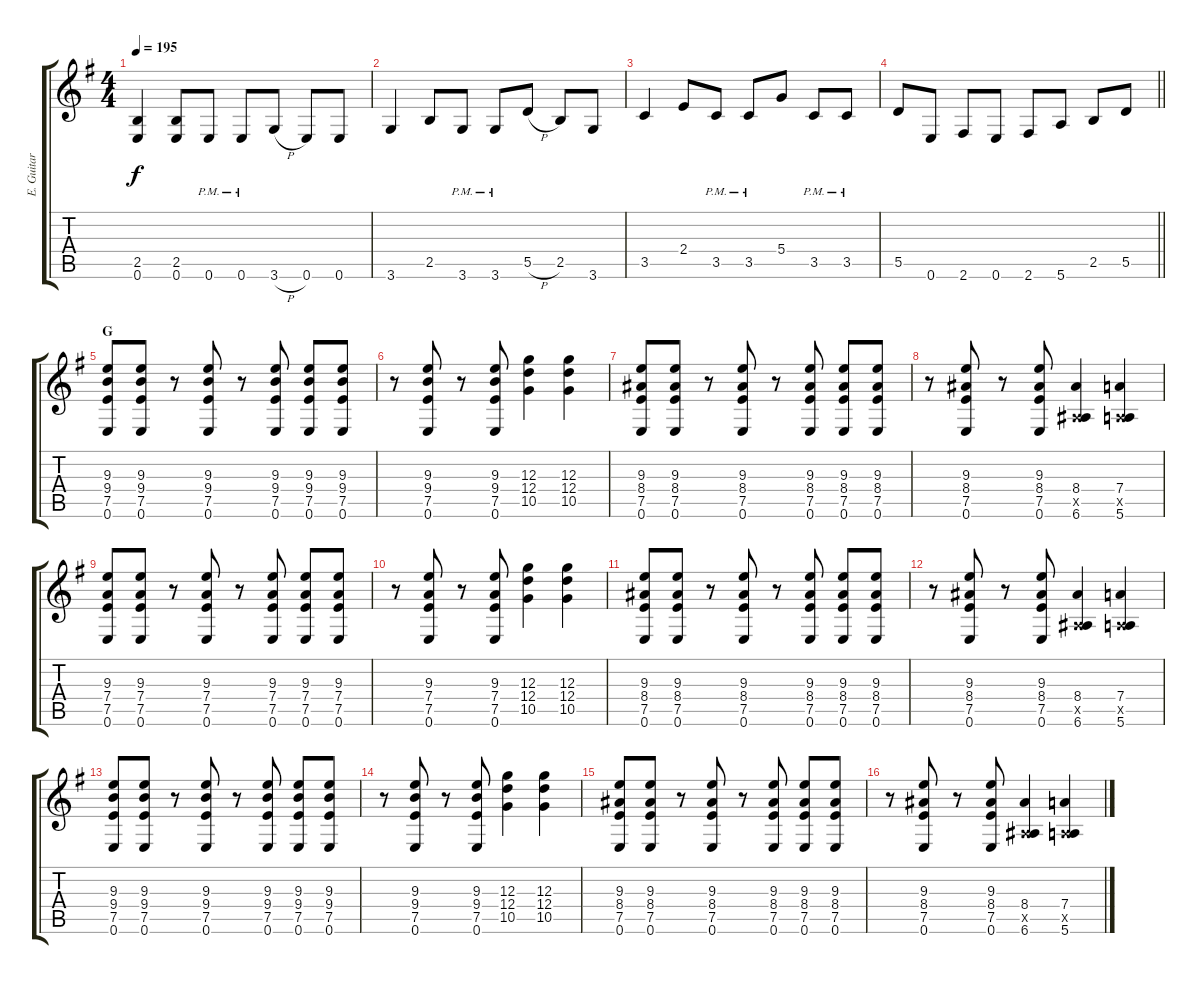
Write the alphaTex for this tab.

\track ("E. Guitar I" "E. Guitar ") {instrument overdrivenguitar}
\staff {score tabs}
\tuning (E4 B3 G3 D3 A2 E2) {hide}
\ts (4 4)
\tempo 195
\clef g2
\ks g
(2.5 0.6).4{dy f} (2.5 0.6).8 0.6{pm}.8 0.6{pm}.8 3.6{h}.8 0.6.8 0.6.8 |
3.6.4 2.5.8 3.6{pm}.8 3.6{pm}.8 5.5{h}.8 2.5.8 3.6.8 |
3.5.4 2.4.8 3.5{pm}.8 3.5{pm}.8 5.4.8 3.5{pm}.8 3.5{pm}.8 |
\barLineRight lightlight
5.5.8 0.6.8 2.6.8 0.6.8 2.6.8 5.6.8 2.5.8 5.5.8 |
\section ("" "G")
(9.3 9.4 7.5 0.6).8 (9.3 9.4 7.5 0.6).8 r.8 (9.3 9.4 7.5 0.6).8 r.8 (9.3 9.4 7.5 0.6).8 (9.3 9.4 7.5 0.6).8 (9.3 9.4 7.5 0.6).8 |
r.8 (9.3 9.4 7.5 0.6).8 r.8 (9.3 9.4 7.5 0.6).8 (12.3 12.4 10.5).4 (12.3 12.4 10.5).4 |
(9.3 8.4 7.5 0.6).8 (9.3 8.4 7.5 0.6).8 r.8 (9.3 8.4 7.5 0.6).8 r.8 (9.3 8.4 7.5 0.6).8 (9.3 8.4 7.5 0.6).8 (9.3 8.4 7.5 0.6).8 |
r.8 (9.3 8.4 7.5 0.6).8 r.8 (9.3 8.4 7.5 0.6).8 (8.4 0.5{x} 6.6).4 (7.4 0.5{x} 5.6).4 |
(9.3 7.4 7.5 0.6).8 (9.3 7.4 7.5 0.6).8 r.8 (9.3 7.4 7.5 0.6).8 r.8 (9.3 7.4 7.5 0.6).8 (9.3 7.4 7.5 0.6).8 (9.3 7.4 7.5 0.6).8 |
r.8 (9.3 7.4 7.5 0.6).8 r.8 (9.3 7.4 7.5 0.6).8 (12.3 12.4 10.5).4 (12.3 12.4 10.5).4 |
(9.3 8.4 7.5 0.6).8 (9.3 8.4 7.5 0.6).8 r.8 (9.3 8.4 7.5 0.6).8 r.8 (9.3 8.4 7.5 0.6).8 (9.3 8.4 7.5 0.6).8 (9.3 8.4 7.5 0.6).8 |
r.8 (9.3 8.4 7.5 0.6).8 r.8 (9.3 8.4 7.5 0.6).8 (8.4 0.5{x} 6.6).4 (7.4 0.5{x} 5.6).4 |
(9.3 9.4 7.5 0.6).8 (9.3 9.4 7.5 0.6).8 r.8 (9.3 9.4 7.5 0.6).8 r.8 (9.3 9.4 7.5 0.6).8 (9.3 9.4 7.5 0.6).8 (9.3 9.4 7.5 0.6).8 |
r.8 (9.3 9.4 7.5 0.6).8 r.8 (9.3 9.4 7.5 0.6).8 (12.3 12.4 10.5).4 (12.3 12.4 10.5).4 |
(9.3 8.4 7.5 0.6).8 (9.3 8.4 7.5 0.6).8 r.8 (9.3 8.4 7.5 0.6).8 r.8 (9.3 8.4 7.5 0.6).8 (9.3 8.4 7.5 0.6).8 (9.3 8.4 7.5 0.6).8 |
r.8 (9.3 8.4 7.5 0.6).8 r.8 (9.3 8.4 7.5 0.6).8 (8.4 0.5{x} 6.6).4 (7.4 0.5{x} 5.6).4
